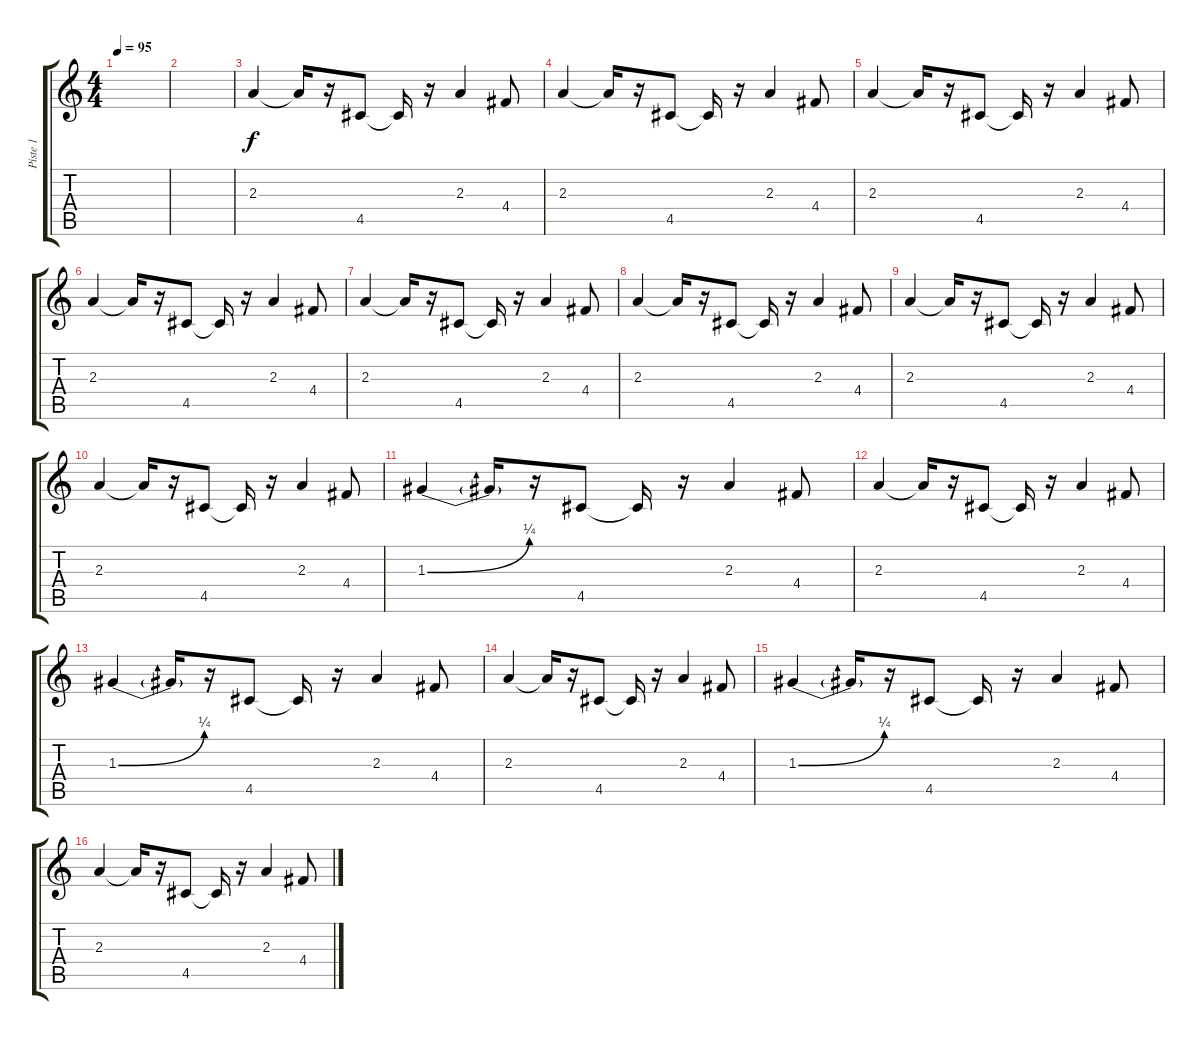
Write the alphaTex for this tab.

\track ("Piste 1" "Piste 1") {instrument electricguitarjazz}
\staff {score tabs}
\tuning (E4 B3 G3 D3 A2 E2) {hide}
\ts (4 4)
\tempo 95
\clef g2
\ks c
|
|
2.3.4 2.3{t}.16 r.16 4.5.8 4.5{t}.16 r.16 2.3.4 4.4.8 |
2.3.4 2.3{t}.16 r.16 4.5.8 4.5{t}.16 r.16 2.3.4 4.4.8 |
2.3.4 2.3{t}.16 r.16 4.5.8 4.5{t}.16 r.16 2.3.4 4.4.8 |
2.3.4 2.3{t}.16 r.16 4.5.8 4.5{t}.16 r.16 2.3.4 4.4.8 |
2.3.4 2.3{t}.16 r.16 4.5.8 4.5{t}.16 r.16 2.3.4 4.4.8 |
2.3.4 2.3{t}.16 r.16 4.5.8 4.5{t}.16 r.16 2.3.4 4.4.8 |
2.3.4 2.3{t}.16 r.16 4.5.8 4.5{t}.16 r.16 2.3.4 4.4.8 |
2.3.4 2.3{t}.16 r.16 4.5.8 4.5{t}.16 r.16 2.3.4 4.4.8 |
1.3{be (bend 0 0 60 1)}.4 1.3{t}.16 r.16 4.5.8 4.5{t}.16 r.16 2.3.4 4.4.8 |
2.3.4 2.3{t}.16 r.16 4.5.8 4.5{t}.16 r.16 2.3.4 4.4.8 |
1.3{be (bend 0 0 60 1)}.4 1.3{t}.16 r.16 4.5.8 4.5{t}.16 r.16 2.3.4 4.4.8 |
2.3.4 2.3{t}.16 r.16 4.5.8 4.5{t}.16 r.16 2.3.4 4.4.8 |
1.3{be (bend 0 0 60 1)}.4 1.3{t}.16 r.16 4.5.8 4.5{t}.16 r.16 2.3.4 4.4.8 |
2.3.4 2.3{t}.16 r.16 4.5.8 4.5{t}.16 r.16 2.3.4 4.4.8
